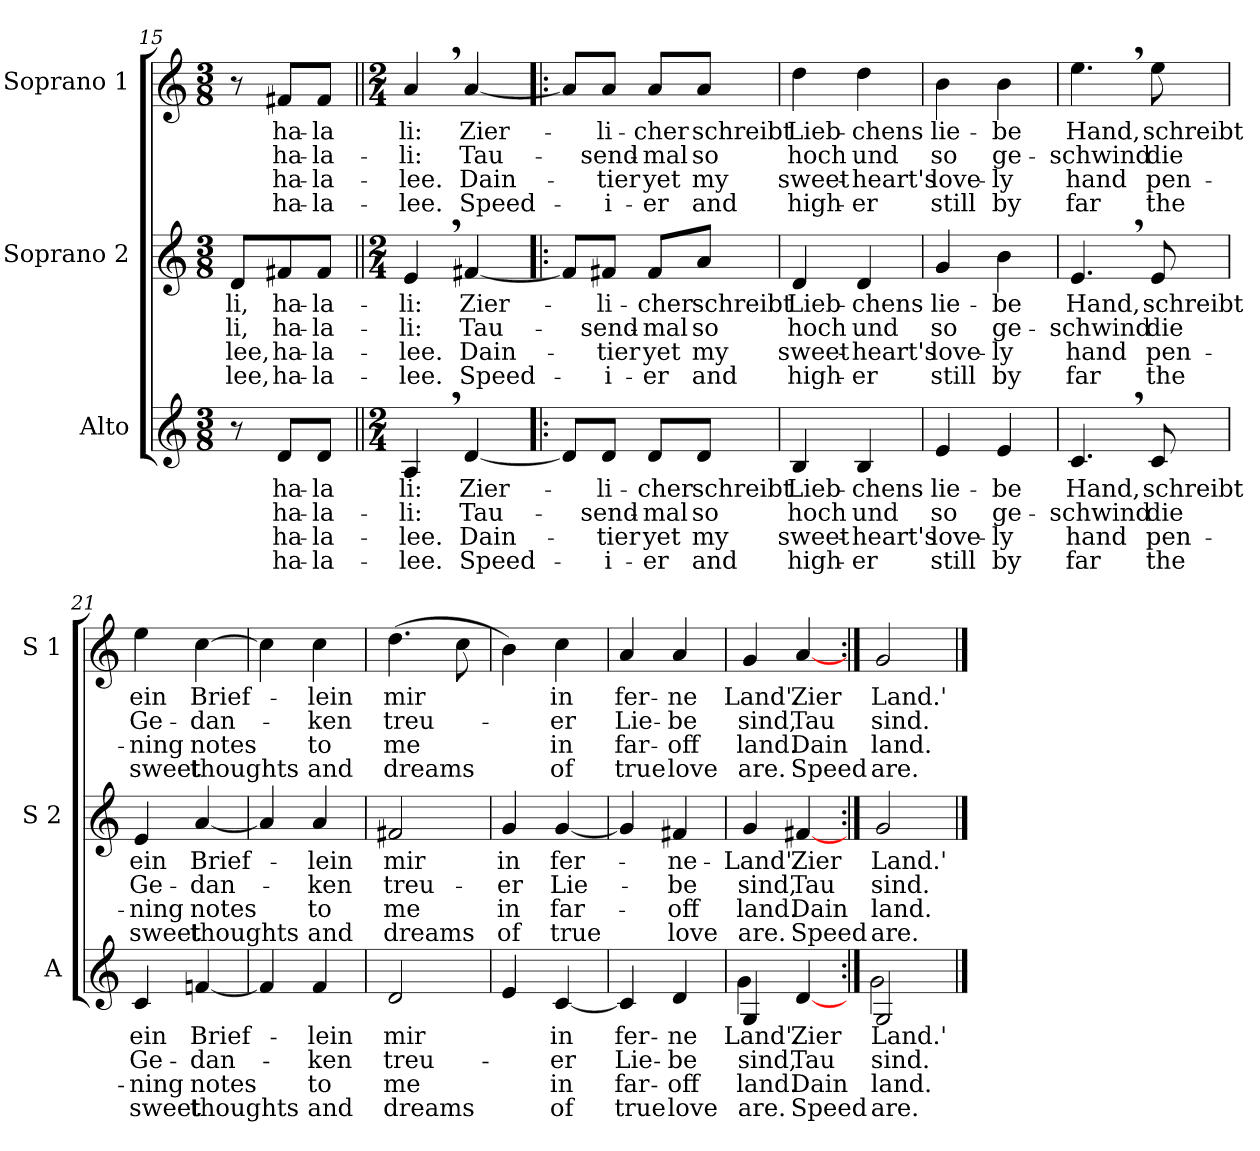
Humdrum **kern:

**kern	**text	**text	**text	**text	**kern	**text	**text	**text	**text	**kern	**text	**text	**text	**text
*part3	*part3	*part3	*part3	*part3	*part2	*part2	*part2	*part2	*part2	*part1	*part1	*part1	*part1	*part1
*staff3	*staff3	*staff3	*staff3	*staff3	*staff2	*staff2	*staff2	*staff2	*staff2	*staff1	*staff1	*staff1	*staff1	*staff1
*I"Alto	*	*	*	*	*I"Soprano 2	*	*	*	*	*I"Soprano 1	*	*	*	*
*I'A	*	*	*	*	*I'S 2	*	*	*	*	*I'S 1	*	*	*	*
*clefG2	*	*	*	*	*clefG2	*	*	*	*	*clefG2	*	*	*	*
*k[]	*	*	*	*	*k[]	*	*	*	*	*k[]	*	*	*	*
*C:	*	*	*	*	*C:	*	*	*	*	*C:	*	*	*	*
*M3/8	*	*	*	*	*M3/8	*	*	*	*	*M3/8	*	*	*	*
=15	=15	=15	=15	=15	=15	=15	=15	=15	=15	=15	=15	=15	=15	=15
!	!	!	!	!	!	!LO:LY:b	!LO:LY:b	!LO:LY:b	!LO:LY:b	!	!	!	!	!
8r	.	.	.	.	8d/L	-li,	li,	-lee,	-lee,	8r	.	.	.	.
!	!LO:LY:b	!LO:LY:b	!LO:LY:b	!LO:LY:b	!	!LO:LY:b	!LO:LY:b	!LO:LY:b	!LO:LY:b	!	!LO:LY:b	!LO:LY:b	!LO:LY:b	!LO:LY:b
8d/L	ha-	ha-	ha-	ha-	8f#X/	ha-	ha-	ha-	ha-	8f#X/L	ha-	ha-	ha-	ha-
!	!LO:LY:b	!LO:LY:b	!LO:LY:b	!LO:LY:b	!	!LO:LY:b	!LO:LY:b	!LO:LY:b	!LO:LY:b	!	!LO:LY:b	!LO:LY:b	!LO:LY:b	!LO:LY:b
8d/J	-la	-la-	-la-	-la-	8f#/J	-la-	-la-	-la-	-la-	8f#/J	-la	-la-	-la-	-la-
=16||	=16||	=16||	=16||	=16||	=16||	=16||	=16||	=16||	=16||	=16||	=16||	=16||	=16||	=16||
*M2/4	*	*	*	*	*M2/4	*	*	*	*	*M2/4	*	*	*	*
!	!LO:LY:b	!LO:LY:b	!LO:LY:b	!LO:LY:b	!	!LO:LY:b	!LO:LY:b	!LO:LY:b	!LO:LY:b	!	!LO:LY:b	!LO:LY:b	!LO:LY:b	!LO:LY:b
4A,>/	li:	-li:	-lee.	-lee.	4e,>/	-li:	-li:	-lee.	-lee.	4a,>/	li:	-li:	-lee.	-lee.
!	!LO:LY:b	!LO:LY:b	!LO:LY:b	!LO:LY:b	!	!LO:LY:b	!LO:LY:b	!LO:LY:b	!LO:LY:b	!	!LO:LY:b	!LO:LY:b	!LO:LY:b	!LO:LY:b
[4d/	Zier-	Tau-	Dain-	Speed-	[4f#X/	Zier-	Tau-	Dain-	Speed-	[4a/	Zier-	Tau-	Dain-	Speed-
=17!|:	=17!|:	=17!|:	=17!|:	=17!|:	=17!|:	=17!|:	=17!|:	=17!|:	=17!|:	=17!|:	=17!|:	=17!|:	=17!|:	=17!|:
8d/L]	.	.	.	.	8f#/L]	.	.	.	.	8a/L]	.	.	.	.
!	!LO:LY:b	!LO:LY:b	!LO:LY:b	!LO:LY:b	!	!LO:LY:b	!LO:LY:b	!LO:LY:b	!LO:LY:b	!	!LO:LY:b	!LO:LY:b	!LO:LY:b	!LO:LY:b
8d/J	-li-	-send-	-tier	-i-	8f#X/J	-li-	-send-	-tier	-i-	8a/J	-li-	-send-	-tier	-i-
!	!LO:LY:b	!LO:LY:b	!LO:LY:b	!LO:LY:b	!	!LO:LY:b	!LO:LY:b	!LO:LY:b	!LO:LY:b	!	!LO:LY:b	!LO:LY:b	!LO:LY:b	!LO:LY:b
8d/L	-cher	-mal	yet	-er	8f#/L	-cher	-mal	yet	-er	8a/L	-cher	-mal	yet	-er
!	!LO:LY:b	!LO:LY:b	!LO:LY:b	!LO:LY:b	!	!LO:LY:b	!LO:LY:b	!LO:LY:b	!LO:LY:b	!	!LO:LY:b	!LO:LY:b	!LO:LY:b	!LO:LY:b
8d/J	schreibt	so	my	and	8a/J	schreibt	so	my	and	8a/J	schreibt	so	my	and
=18	=18	=18	=18	=18	=18	=18	=18	=18	=18	=18	=18	=18	=18	=18
!	!LO:LY:b	!LO:LY:b	!LO:LY:b	!LO:LY:b	!	!LO:LY:b	!LO:LY:b	!LO:LY:b	!LO:LY:b	!	!LO:LY:b	!LO:LY:b	!LO:LY:b	!LO:LY:b
4B/	Lieb-	hoch	sweet-	high-	4d/	Lieb-	hoch	sweet-	high-	4dd\	Lieb-	hoch	sweet-	high-
!	!LO:LY:b	!LO:LY:b	!LO:LY:b	!LO:LY:b	!	!LO:LY:b	!LO:LY:b	!LO:LY:b	!LO:LY:b	!	!LO:LY:b	!LO:LY:b	!LO:LY:b	!LO:LY:b
4B/	-chens	und	-heart's	-er	4d/	-chens	und	-heart's	-er	4dd\	-chens	und	-heart's	-er
=19	=19	=19	=19	=19	=19	=19	=19	=19	=19	=19	=19	=19	=19	=19
!	!LO:LY:b	!LO:LY:b	!LO:LY:b	!LO:LY:b	!	!LO:LY:b	!LO:LY:b	!LO:LY:b	!LO:LY:b	!	!LO:LY:b	!LO:LY:b	!LO:LY:b	!LO:LY:b
4e/	lie-	so	love-	still	4g/	lie-	so	love-	still	4b\	lie-	so	love-	still
!	!LO:LY:b	!LO:LY:b	!LO:LY:b	!LO:LY:b	!	!LO:LY:b	!LO:LY:b	!LO:LY:b	!LO:LY:b	!	!LO:LY:b	!LO:LY:b	!LO:LY:b	!LO:LY:b
4e/	-be	ge-	-ly	by	4b\	-be	ge-	-ly	by	4b\	-be	ge-	-ly	by
!!LO:LB:g=z
=20	=20	=20	=20	=20	=20	=20	=20	=20	=20	=20	=20	=20	=20	=20
!	!LO:LY:b	!LO:LY:b	!LO:LY:b	!LO:LY:b	!	!LO:LY:b	!LO:LY:b	!LO:LY:b	!LO:LY:b	!	!LO:LY:b	!LO:LY:b	!LO:LY:b	!LO:LY:b
4.c,>/	Hand,	-schwind	hand	far	4.e,>/	Hand,	-schwind	hand	far	4.ee,>\	Hand,	-schwind	hand	far
!	!LO:LY:b	!LO:LY:b	!LO:LY:b	!LO:LY:b	!	!LO:LY:b	!LO:LY:b	!LO:LY:b	!LO:LY:b	!	!LO:LY:b	!LO:LY:b	!LO:LY:b	!LO:LY:b
8c/	schreibt	die	pen-	the	8e/	schreibt	die	pen-	the	8ee\	schreibt	die	pen-	the
=21	=21	=21	=21	=21	=21	=21	=21	=21	=21	=21	=21	=21	=21	=21
!	!LO:LY:b	!LO:LY:b	!LO:LY:b	!LO:LY:b	!	!LO:LY:b	!LO:LY:b	!LO:LY:b	!LO:LY:b	!	!LO:LY:b	!LO:LY:b	!LO:LY:b	!LO:LY:b
4c/	ein	Ge-	-ning	sweet	4e/	ein	Ge-	-ning	sweet	4ee\	ein	Ge-	-ning	sweet
!	!LO:LY:b	!LO:LY:b	!LO:LY:b	!LO:LY:b	!	!LO:LY:b	!LO:LY:b	!LO:LY:b	!LO:LY:b	!	!LO:LY:b	!LO:LY:b	!LO:LY:b	!LO:LY:b
[4fn/	Brief-	-dan-	notes	thoughts	[4a/	Brief-	-dan-	notes	thoughts	[4cc\	Brief-	-dan-	notes	thoughts
=22	=22	=22	=22	=22	=22	=22	=22	=22	=22	=22	=22	=22	=22	=22
4f/]	.	.	.	.	4a/]	.	.	.	.	4cc\]	.	.	.	.
!	!LO:LY:b	!LO:LY:b	!LO:LY:b	!LO:LY:b	!	!LO:LY:b	!LO:LY:b	!LO:LY:b	!LO:LY:b	!	!LO:LY:b	!LO:LY:b	!LO:LY:b	!LO:LY:b
4f/	-lein	-ken	to	and	4a/	-lein	-ken	to	and	4cc\	-lein	-ken	to	and
=23	=23	=23	=23	=23	=23	=23	=23	=23	=23	=23	=23	=23	=23	=23
!	!LO:LY:b	!LO:LY:b	!LO:LY:b	!LO:LY:b	!	!LO:LY:b	!LO:LY:b	!LO:LY:b	!LO:LY:b	!	!LO:LY:b	!LO:LY:b	!LO:LY:b	!LO:LY:b
2d/	mir	treu-	me	dreams	2f#X/	mir	treu-	me	dreams	(>4.dd\	mir	treu-	me	dreams
.	.	.	.	.	.	.	.	.	.	8cc\	.	.	.	.
=24	=24	=24	=24	=24	=24	=24	=24	=24	=24	=24	=24	=24	=24	=24
!	!	!	!	!	!	!LO:LY:b	!LO:LY:b	!LO:LY:b	!LO:LY:b	!	!	!	!	!
4e/	.	.	.	.	4g/	in	-er	in	of	4b\)	.	.	.	.
!	!LO:LY:b	!LO:LY:b	!LO:LY:b	!LO:LY:b	!	!LO:LY:b	!LO:LY:b	!LO:LY:b	!LO:LY:b	!	!LO:LY:b	!LO:LY:b	!LO:LY:b	!LO:LY:b
[4c/	in	-er	in	of	[4g/	fer-	Lie-	far-	true	4cc\	in	-er	in	of
=25	=25	=25	=25	=25	=25	=25	=25	=25	=25	=25	=25	=25	=25	=25
!	!LO:LY:b	!LO:LY:b	!LO:LY:b	!LO:LY:b	!	!	!	!	!	!	!LO:LY:b	!LO:LY:b	!LO:LY:b	!LO:LY:b
4c/]	fer-	Lie-	far-	true	4g/]	.	.	.	.	4a/	fer-	Lie-	far-	true
!	!LO:LY:b	!LO:LY:b	!LO:LY:b	!LO:LY:b	!	!LO:LY:b	!LO:LY:b	!LO:LY:b	!LO:LY:b	!	!LO:LY:b	!LO:LY:b	!LO:LY:b	!LO:LY:b
4d/	-ne	-be	-off	love	4f#X/	-ne-	-be	-off	love	4a/	-ne	-be	-off	love
=26	=26	=26	=26	=26	=26	=26	=26	=26	=26	=26	=26	=26	=26	=26
!	!LO:LY:b	!LO:LY:b	!LO:LY:b	!LO:LY:b	!	!LO:LY:b	!LO:LY:b	!LO:LY:b	!LO:LY:b	!	!LO:LY:b	!LO:LY:b	!LO:LY:b	!LO:LY:b
*^	*	*	*	*	*	*	*	*	*	*	*	*	*	*
4G/	4g!\	Land'.	sind,	land.	are.	4g/	-Land'.	sind,	land.	are.	4g/	Land'.	sind,	land.	are.
!	!	!LO:LY:b	!LO:LY:b	!LO:LY:b	!LO:LY:b	!	!LO:LY:b	!LO:LY:b	!LO:LY:b	!LO:LY:b	!	!LO:LY:b	!LO:LY:b	!LO:LY:b	!LO:LY:b
[<4d/	4ryy	Zier­	Tau­	Dain­	Speed­	[4f#X/	Zier­	Tau­	Dain­	Speed­	[4a/	Zier­	Tau­	Dain­	Speed­
=27:|!	=27:|!	=27:|!	=27:|!	=27:|!	=27:|!	=27:|!	=27:|!	=27:|!	=27:|!	=27:|!	=27:|!	=27:|!	=27:|!	=27:|!	=27:|!
!	!	!LO:LY:b	!LO:LY:b	!LO:LY:b	!LO:LY:b	!	!LO:LY:b	!LO:LY:b	!LO:LY:b	!LO:LY:b	!	!LO:LY:b	!LO:LY:b	!LO:LY:b	!LO:LY:b
2G/	2g!\	Land.'	sind.	land.	are.	2g/	Land.'	sind.	land.	are.	2g/	Land.'	sind.	land.	are.
*v	*v	*	*	*	*	*	*	*	*	*	*	*	*	*	*
==	==	==	==	==	==	==	==	==	==	==	==	==	==	==
*-	*-	*-	*-	*-	*-	*-	*-	*-	*-	*-	*-	*-	*-	*-
